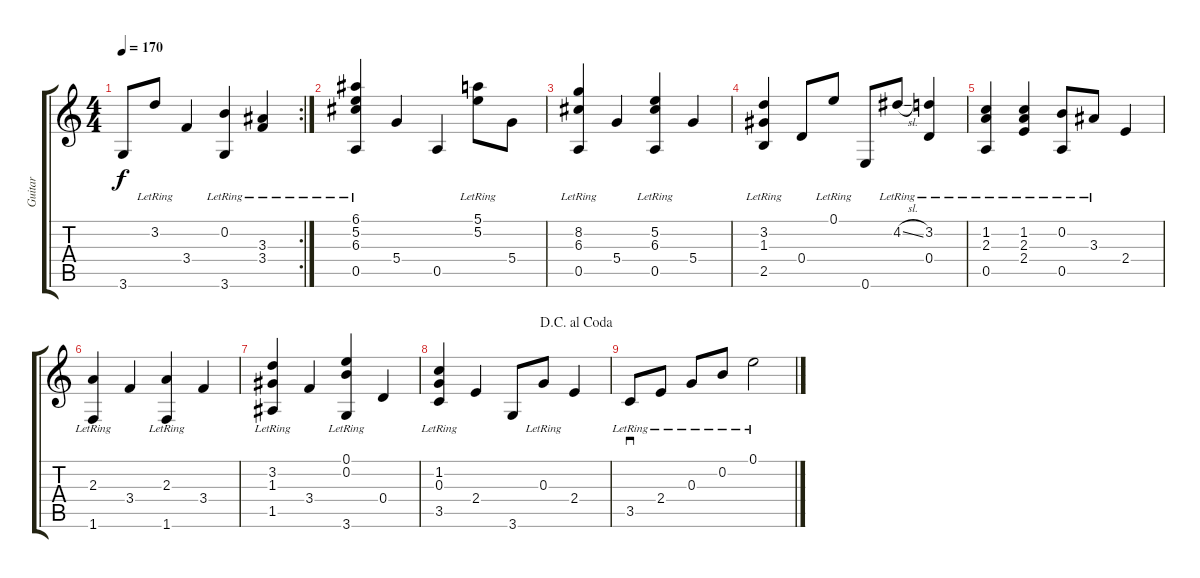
\track ("Guitar" "Guitar") {instrument acousticguitarsteel}
\staff {score tabs}
\tuning (E4 B3 G3 D3 A2 E2) {hide}
\rc 2
\ts (4 4)
\tempo 170
\clef g2
\ks c
3.6.8{dy f} 3.2{lr}.8 3.4.4 (0.2{lr} 3.6).4 (3.3{lr} 3.4).4 |
(6.1{lr} 5.2{lr} 6.3{lr} 0.5).4 5.4.4 0.5.4 (5.1{lr} 5.2{lr}).8 5.4.8 |
(8.2{lr} 6.3{lr} 0.5).4 5.4.4 (5.2{lr} 6.3{lr} 0.5).4 5.4.4 |
(3.2{lr} 1.3{lr} 2.5).4 0.4.8 0.1{lr}.8 0.6.8 4.2{sl lr}.8 (3.2{lr} 0.4).4 |
(1.2{lr} 2.3{lr} 0.5).4 (1.2{lr} 2.3{lr} 2.4).4 (0.2{lr} 0.5).8 3.3{lr}.8 2.4.4 |
(2.3{lr} 1.6).4 3.4.4 (2.3{lr} 1.6).4 3.4.4 |
(3.2{lr} 1.3{lr} 1.5).4 3.4.4 (0.1{lr} 0.2{lr} 3.6).4 0.4.4 |
\jump dacapoalcoda
(1.2{lr} 0.3{lr} 3.5).4 2.4.4 3.6.8 0.3{lr}.8 2.4.4 |
3.5{lr}.8{sd} 2.4{lr}.8 0.3{lr}.8 0.2{lr}.8 0.1{lr}.2
